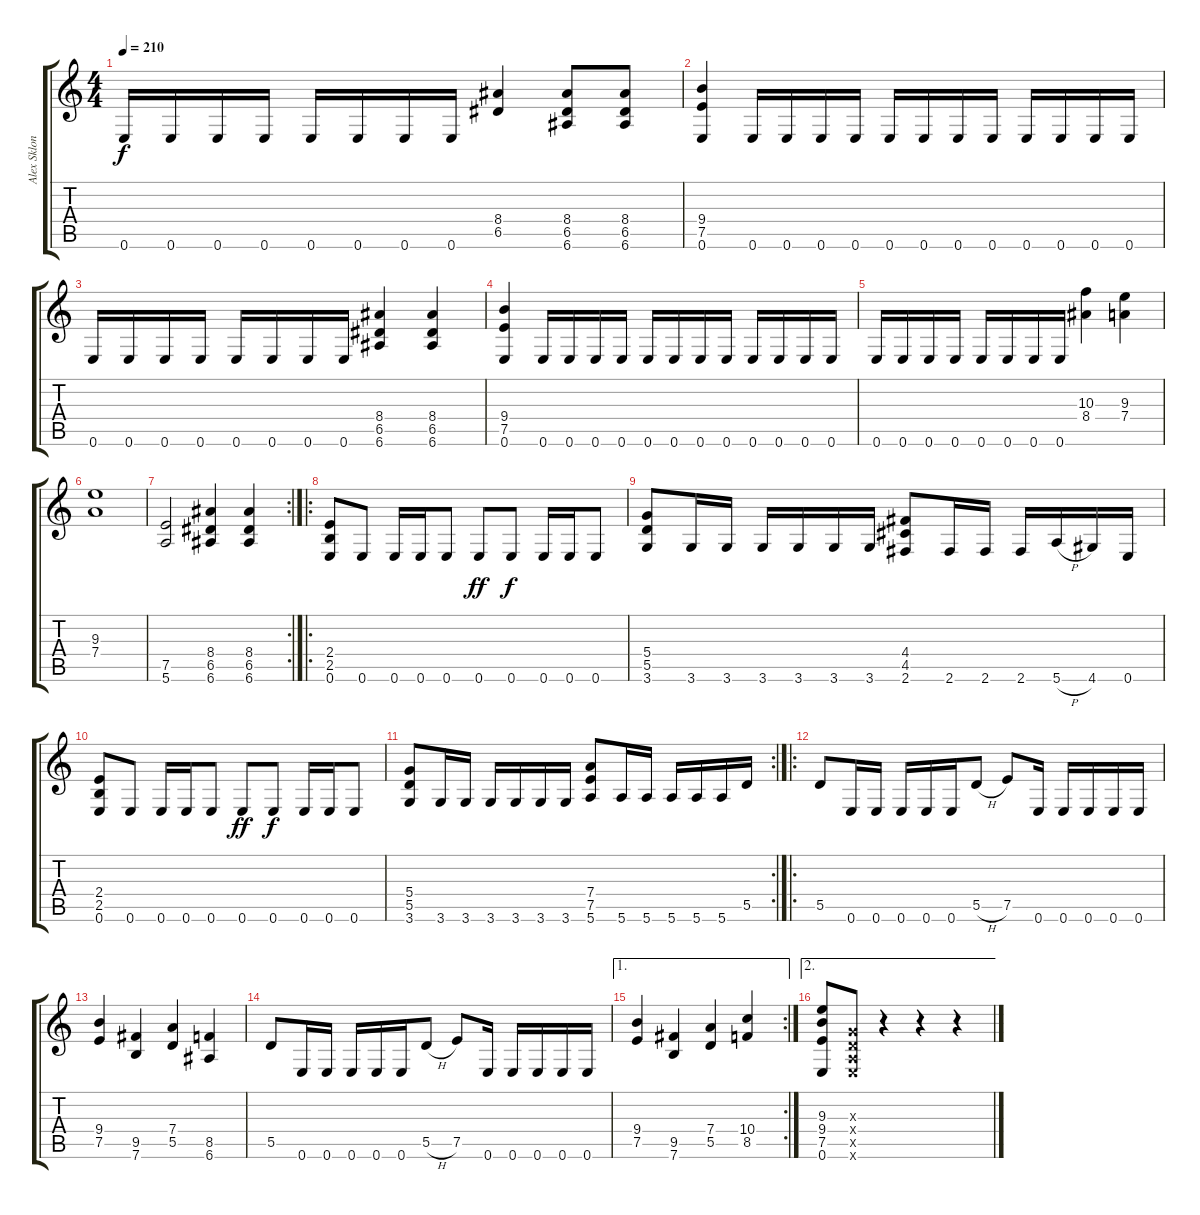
\track ("Alex Sklonic" "Alex Sklon") {instrument distortionguitar}
\staff {score tabs}
\tuning (E4 B3 G3 D3 A2 E2) {hide}
\ts (4 4)
\tempo 210
\clef g2
\ks c
0.6.16{dy f} 0.6.16 0.6.16 0.6.16 0.6.16 0.6.16 0.6.16 0.6.16 (8.4 6.5).4 (8.4 6.5 6.6).8 (8.4 6.5 6.6).8 |
(9.4 7.5 0.6).4 0.6.16 0.6.16 0.6.16 0.6.16 0.6.16 0.6.16 0.6.16 0.6.16 0.6.16 0.6.16 0.6.16 0.6.16 |
0.6.16 0.6.16 0.6.16 0.6.16 0.6.16 0.6.16 0.6.16 0.6.16 (8.4 6.5 6.6).4 (8.4 6.5 6.6).4 |
(9.4 7.5 0.6).4 0.6.16 0.6.16 0.6.16 0.6.16 0.6.16 0.6.16 0.6.16 0.6.16 0.6.16 0.6.16 0.6.16 0.6.16 |
0.6.16 0.6.16 0.6.16 0.6.16 0.6.16 0.6.16 0.6.16 0.6.16 (10.3 8.4).4 (9.3 7.4).4 |
(9.3 7.4).1 |
\rc 2
(7.5 5.6).2 (8.4 6.5 6.6).4 (8.4 6.5 6.6).4 |
\ro
(2.4 2.5 0.6).8 0.6.8 0.6.16 0.6.16 0.6.8 0.6.8{dy ff} 0.6.8{dy f} 0.6.16 0.6.16 0.6.8 |
(5.4 5.5 3.6).8 3.6.16 3.6.16 3.6.16 3.6.16 3.6.16 3.6.16 (4.4 4.5 2.6).8 2.6.16 2.6.16 2.6.16 5.6{h}.16 4.6.16 0.6.16 |
(2.4 2.5 0.6).8 0.6.8 0.6.16 0.6.16 0.6.8 0.6.8{dy ff} 0.6.8{dy f} 0.6.16 0.6.16 0.6.8 |
\rc 2
(5.4 5.5 3.6).8 3.6.16 3.6.16 3.6.16 3.6.16 3.6.16 3.6.16 (7.4 7.5 5.6).8 5.6.16 5.6.16 5.6.16 5.6.16 5.6.16 5.5.16 |
\ro
5.5.8 0.6.16 0.6.16 0.6.16 0.6.16 0.6.16 5.5{h}.8 7.5.8 0.6.16 0.6.16 0.6.16 0.6.16 0.6.16 |
(9.4 7.5).4 (9.5 7.6).4 (7.4 5.5).4 (8.5 6.6).4 |
5.5.8 0.6.16 0.6.16 0.6.16 0.6.16 0.6.16 5.5{h}.8 7.5.8 0.6.16 0.6.16 0.6.16 0.6.16 0.6.16 |
\ae 1
\rc 2
(9.4 7.5).4 (9.5 7.6).4 (7.4 5.5).4 (10.4 8.5).4 |
\ae 2
(9.3 9.4 7.5 0.6).8 (0.3{x} 0.4{x} 0.5{x} 0.6{x}).8 r.4 r.4 r.4
